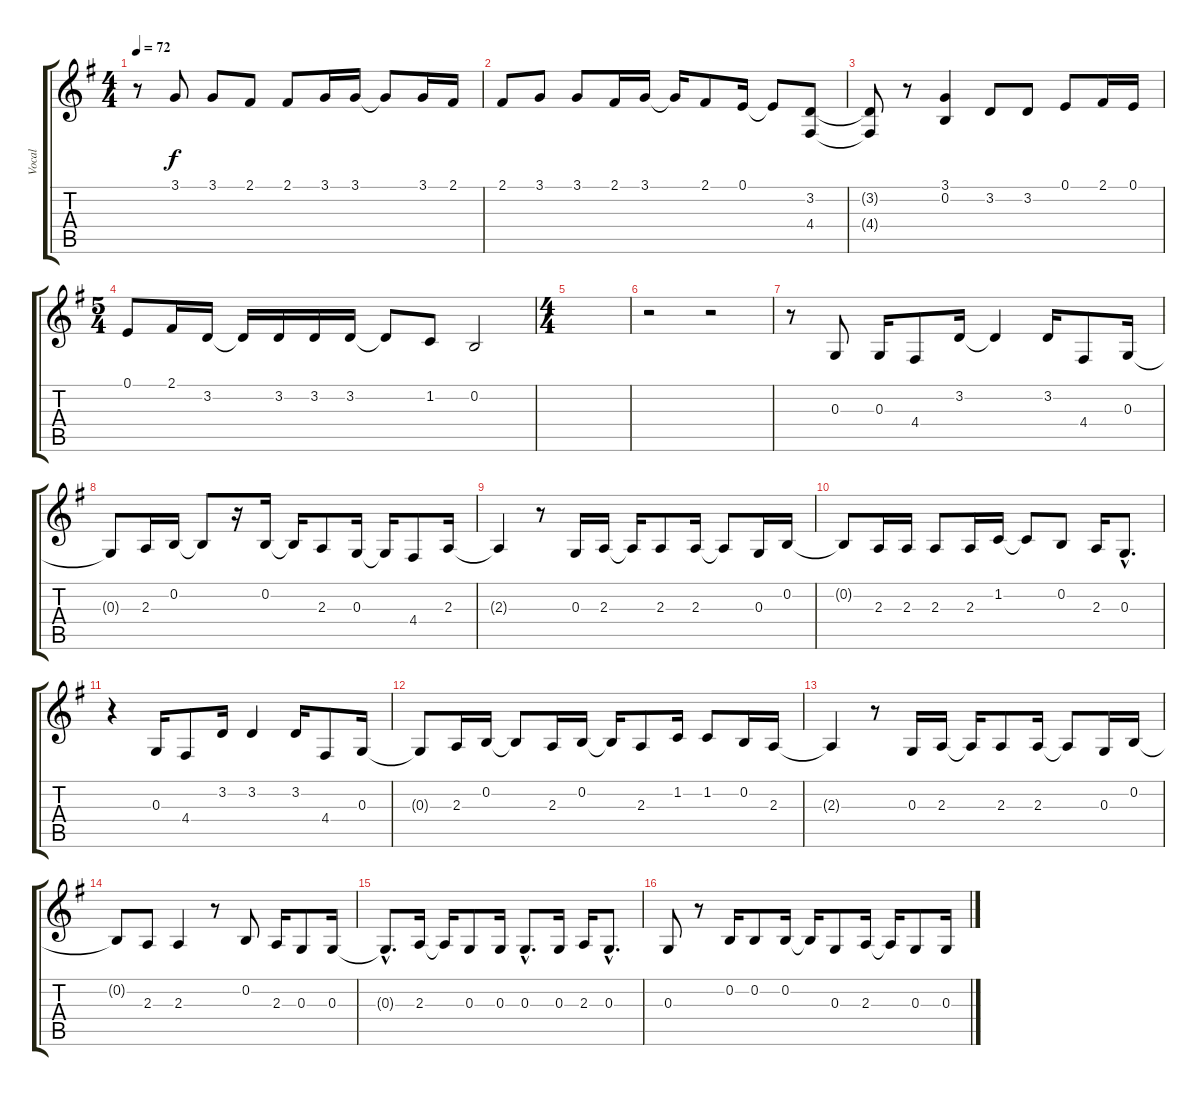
\track ("Vocal" "Vocal") {instrument lead6voice}
\staff {score tabs}
\tuning (E4 B3 G3 D3 A2 E2) {hide}
\ts (4 4)
\tempo 72
\clef g2
\ks g
r.8{dy f} 3.1.8 3.1.8 2.1.8 2.1.8 3.1.16 3.1.16 3.1{t}.8 3.1.16 2.1.16 |
2.1.8 3.1.8 3.1.8 2.1.16 3.1.16 3.1{t}.16 2.1.8 0.1.16 0.1{t}.8 (3.2 4.4).8 |
(3.2{t} 4.4{t}).8 r.8 (3.1 0.2).4 3.2.8 3.2.8 0.1.8 2.1.16 0.1.16 |
\ts (5 4)
0.1.8 2.1.16 3.2.16 3.2{t}.16 3.2.16 3.2.16 3.2.16 3.2{t}.8 1.2.8 0.2.2 |
\ts (4 4)
|
r.2 r.2 |
r.8 0.3.8 0.3.16 4.4.8 3.2.16 3.2{t}.4 3.2.16 4.4.8 0.3.16 |
0.3{t}.8 2.3.16 0.2.16 0.2{t}.8 r.16 0.2.16 0.2{t}.16 2.3.8 0.3.16 0.3{t}.16 4.4.8 2.3.16 |
2.3{t}.4 r.8 0.3.16 2.3.16 2.3{t}.16 2.3.8 2.3.16 2.3{t}.8 0.3.16 0.2.16 |
0.2{t}.8 2.3.16 2.3.16 2.3.8 2.3.16 1.2.16 1.2{t}.8 0.2.8 2.3.16 0.3{hac}.8{d} |
r.4 0.3.16 4.4.8 3.2.16 3.2.4 3.2.16 4.4.8 0.3.16 |
0.3{t}.8 2.3.16 0.2.16 0.2{t}.8 2.3.16 0.2.16 0.2{t}.16 2.3.8 1.2.16 1.2.8 0.2.16 2.3.16 |
2.3{t}.4 r.8 0.3.16 2.3.16 2.3{t}.16 2.3.8 2.3.16 2.3{t}.8 0.3.16 0.2.16 |
0.2{t}.8 2.3.8 2.3.4 r.8 0.2.8 2.3.16 0.3.8 0.3.16 |
0.3{hac t}.8{d} 2.3.16 2.3{t}.16 0.3.8 0.3.16 0.3{hac}.8{d} 0.3.16 2.3.16 0.3{hac}.8{d} |
0.3.8 r.8 0.2.16 0.2.8 0.2.16 0.2{t}.16 0.3.8 2.3.16 2.3{t}.16 0.3.8 0.3.16
